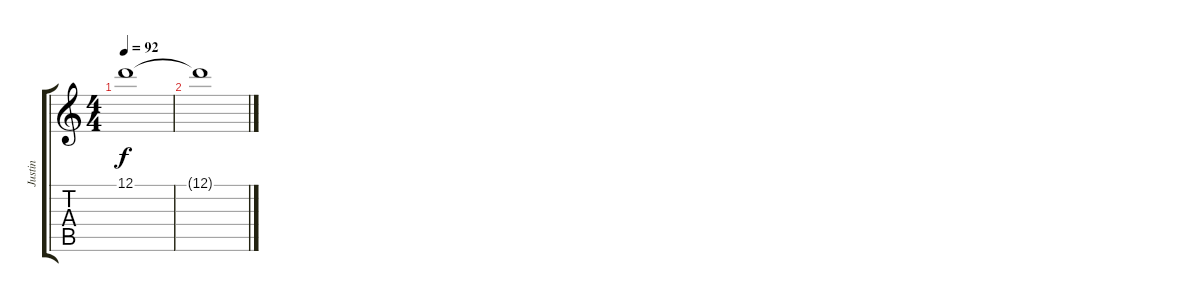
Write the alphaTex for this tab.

\track ("Justin" "Justin") {instrument distortionguitar}
\staff {score tabs}
\tuning (D4 A3 F3 C3 G2 D2) {hide}
\ts (4 4)
\tempo 92
\clef g2
\ks c
12.1{t}.1{dy f} |
12.1{t}.1
